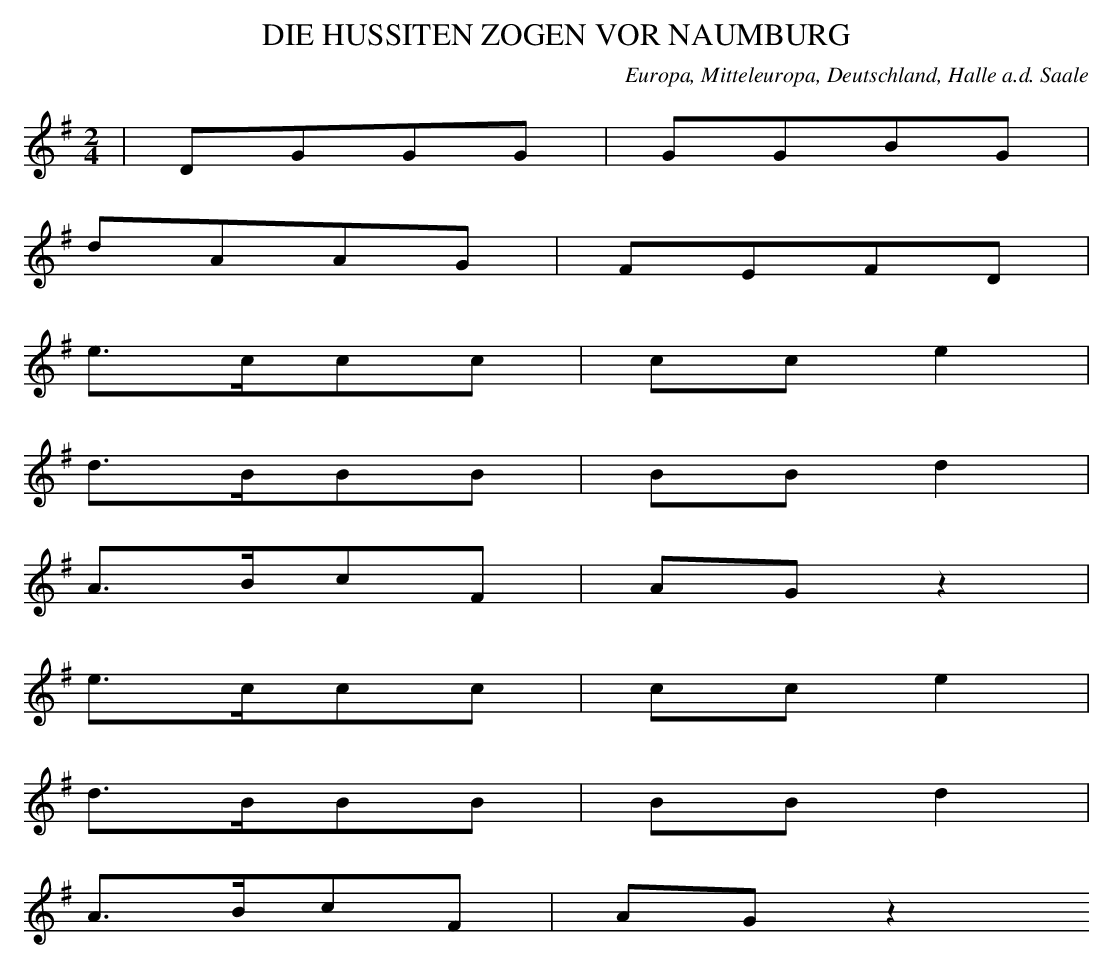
X:1
T: DIE HUSSITEN ZOGEN VOR NAUMBURG
O: Europa, Mitteleuropa, Deutschland, Halle a.d. Saale
M: 2/4
L: 1/16
K: G
 | D2G2G2G2 | G2G2B2G2 |
d2A2A2G2 | F2E2F2D2 |
e3cc2c2 | c2c2e4 |
d3BB2B2 | B2B2d4 |
A3Bc2F2 | A2G2z4 |
e3cc2c2 | c2c2e4 |
d3BB2B2 | B2B2d4 |
A3Bc2F2 | A2G2z4
